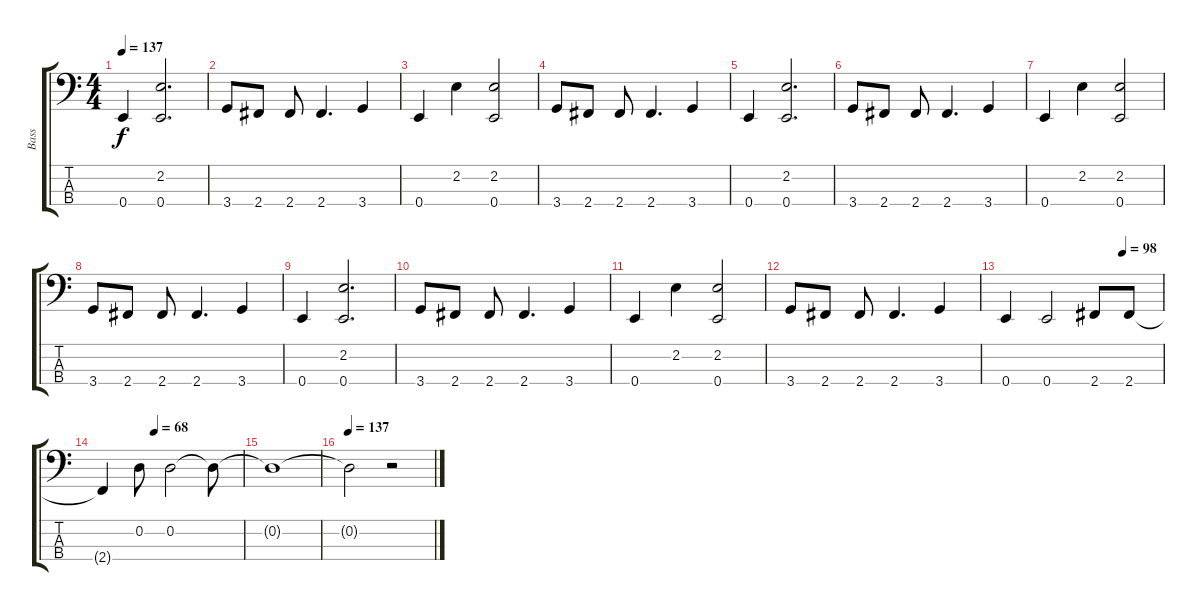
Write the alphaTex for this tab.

\track ("Bass" "Bass") {instrument electricbasspick}
\staff {score tabs}
\tuning (G2 D2 A1 E1) {hide}
\ts (4 4)
\tempo 137
\clef f4
\ks c
0.4.4{dy f} (2.2 0.4).2{d} |
3.4.8 2.4.8 2.4.8 2.4.4{d} 3.4.4 |
0.4.4 2.2.4 (2.2 0.4).2 |
3.4.8 2.4.8 2.4.8 2.4.4{d} 3.4.4 |
0.4.4 (2.2 0.4).2{d} |
3.4.8 2.4.8 2.4.8 2.4.4{d} 3.4.4 |
0.4.4 2.2.4 (2.2 0.4).2 |
3.4.8 2.4.8 2.4.8 2.4.4{d} 3.4.4 |
0.4.4 (2.2 0.4).2{d} |
3.4.8 2.4.8 2.4.8 2.4.4{d} 3.4.4 |
0.4.4 2.2.4 (2.2 0.4).2 |
3.4.8 2.4.8 2.4.8 2.4.4{d} 3.4.4 |
\tempo (98 0.75)
0.4.4 0.4.2 2.4.8 2.4.8 |
\tempo (68 0.375)
2.4{t}.4 0.2.8 0.2.2 0.2{t}.8 |
0.2{t}.1 |
\tempo 137
0.2{t}.2 r.2
